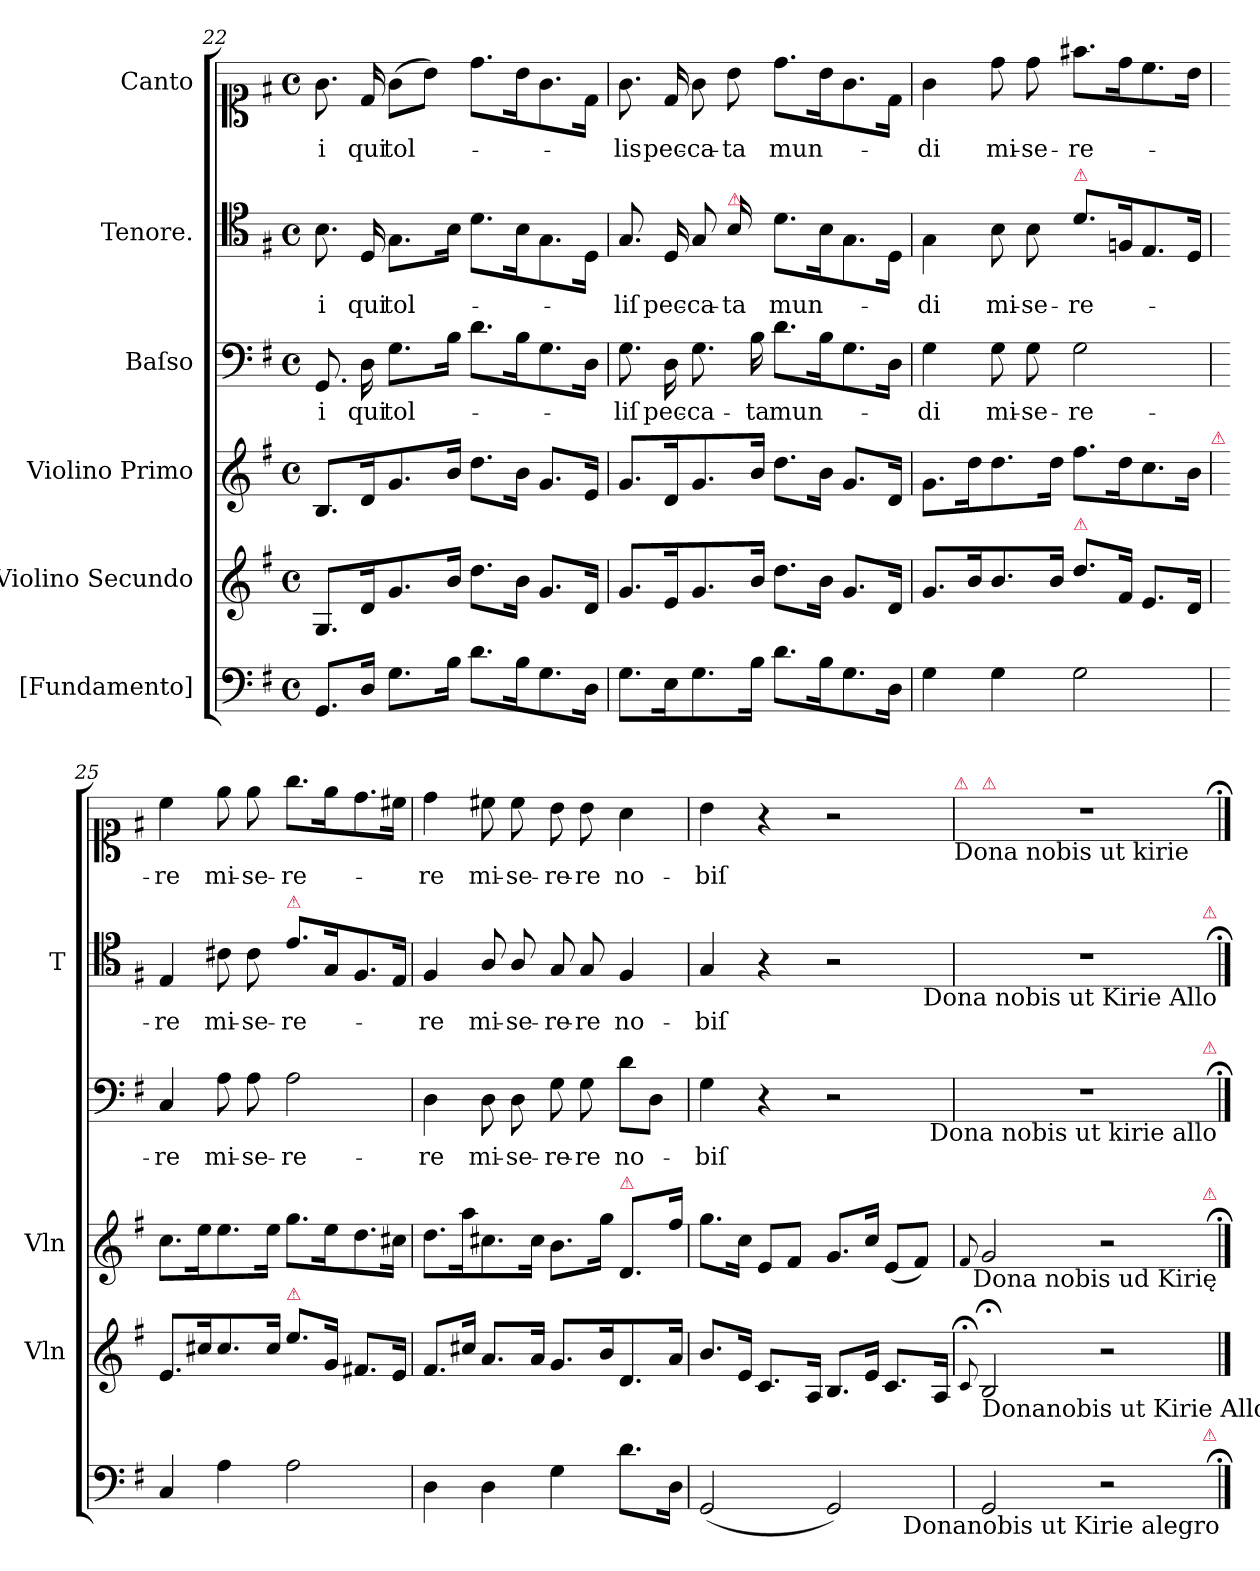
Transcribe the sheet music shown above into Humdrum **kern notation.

**kern	**kern	**kern	**kern	**text	**kern	**text	**kern	**text
*part6	*part5	*part4	*part3	*part3	*part2	*part2	*part1	*part1
*staff6	*staff5	*staff4	*staff3	*staff3	*staff2	*staff2	*staff1	*staff1
*I"[Fundamento]	*I"Violino Secundo	*I"Violino Primo	*I"Baſso	*	*I"Tenore.	*	*I"Canto	*
*	*I'Vln	*I'Vln	*	*	*I'T	*	*	*
*clefF4	*clefG2	*clefG2	*clefF4	*	*clefC4	*	*clefC1	*
*k[f#]	*k[f#]	*k[f#]	*k[f#]	*	*k[f#]	*	*k[f#]	*
*G:	*G:	*G:	*G:	*	*G:	*	*G:	*
*M4/4	*M4/4	*M4/4	*M4/4	*	*M4/4	*	*M4/4	*
*met(c)	*met(c)	*met(c)	*met(c)	*	*met(c)	*	*met(c)	*
=22	=22	=22	=22	=22	=22	=22	=22	=22
8.GG/L	8.G/L	8.B/L	8.GG/	-i	8.B\	-i	8.g\	-i
16D/Jk	16d/K	16d/K	16D\	qui	16D/	qui	16d/	qui
8.G\L	8.g/	8.g/	8.G\L	tol-	8.G\L	tol-	(8g\L	tol-
.	.	.	.	.	.	.	8b\J)	.
16B\Jk	16b/Jk	16b/Jk	16B\Jk	.	16B\Jk	.	.	.
8.d\L	8.dd\L	8.dd\L	8.d\L	.	8.d\L	.	8.dd\L	.
16B\K	16b\Jk	16b\Jk	16B\K	.	16B\K	.	16b\K	.
8.G\	8.g/L	8.g/L	8.G\	.	8.G\	.	8.g\	.
16D\Jk	16d/Jk	16e/Jk	16D\Jk	.	16D\Jk	.	16d\Jk	.
=23	=23	=23	=23	=23	=23	=23	=23	=23
8.G\L	8.g/L	8.g/L	8.G\	-liſ	8.G/	-liſ	8.g\	-lis
16E\K	16e/K	16d/K	16D\	pec-	16D/	pec-	16d/	pec-
8.G\	8.g/	8.g/	8.G\	-ca-	8G/	-ca-	8g\	-ca-
!	!	!	!	!	!LO:TX:a:color=crimson:t=⚠	!	!	!
!	!	!	!	!	!LO:N:vis=16	!	!	!
.	.	.	.	.	8B/	-ta	8b\	-ta
16B\Jk	16b/Jk	16b/Jk	16B\	-ta	.	.	.	.
8.d\L	8.dd\L	8.dd\L	8.d\L	mun-	8.d\L	mun-	8.dd\L	mun-
16B\K	16b\Jk	16b\Jk	16B\K	.	16B\K	.	16b\K	.
8.G\	8.g/L	8.g/L	8.G\	.	8.G\	.	8.g\	.
16D\Jk	16d/Jk	16d/Jk	16D\Jk	.	16D\Jk	.	16d\Jk	.
=24	=24	=24	=24	=24	=24	=24	=24	=24
4G\	8.g/L	8.g\L	4G\	-di	4G\	-di	4g\	-di
.	16b/K	16dd\K	.	.	.	.	.	.
4G\	8.b/	8.dd\	8G\	mi-	8B\	mi-	8dd\	mi-
.	.	.	8G\	-se-	8B\	-se-	8dd\	-se-
.	16b/Jk	16dd\Jk	.	.	.	.	.	.
!	!	!	!	!	!LO:TX:a:color=crimson:t=⚠	!	!	!
!	!LO:TX:a:color=crimson:t=⚠	!	!	!	!	!	!	!
2G\	8.dd\L	8.ff#\L	2G\	-re-	8.d\L	-re-	8.ff#X\L	-re-
.	16f#/Jk	16dd\K	.	.	16Fn/K	.	16dd\K	.
.	8.e/L	8.cc\	.	.	8.E/	.	8.cc\	.
.	16d/Jk	16b\Jk	.	.	16D/Jk	.	16b\Jk	.
!	!	!LO:TX:a:color=crimson:t=⚠	!	!	!	!	!	!
=25	=25	=25	=25	=25	=25	=25	=25	=25
4C/	8.e/L	8.cc\L	4C/	-re	4E/	-re	4cc\	-re
.	16cc#X/K	16ee\K	.	.	.	.	.	.
4A\	8.cc#/	8.ee\	8A\	mi-	8c#X\	mi-	8ee\	mi-
.	.	.	8A\	-se-	8c#\	-se-	8ee\	-se-
.	16cc#/Jk	16ee\Jk	.	.	.	.	.	.
!	!	!	!	!	!LO:TX:a:color=crimson:t=⚠	!	!	!
!	!LO:TX:a:color=crimson:t=⚠	!	!	!	!	!	!	!
2A\	8.ee\L	8.gg\L	2A\	-re-	8.e\L	-re-	8.gg\L	-re-
.	16g/Jk	16ee\K	.	.	16G/K	.	16ee\K	.
.	8.f#X/L	8.dd\	.	.	8.F#/	.	8.dd\	.
.	16e/Jk	16cc#X\Jk	.	.	16E/Jk	.	16cc#X\Jk	.
=26	=26	=26	=26	=26	=26	=26	=26	=26
4D\	8.f#/L	8.dd\L	4D\	-re	4F#/	-re	4dd\	-re
.	16cc#X/Jk	16aa\K	.	.	.	.	.	.
4D\	8.a/L	8.cc#X\	8D\	mi-	8A/	mi-	8cc#X\	mi-
.	.	.	8D\	-se-	8A/	-se-	8cc#\	-se-
.	16a/Jk	16cc#\Jk	.	.	.	.	.	.
4G\	8.g/L	8.b\L	8G\	-re-	8G/	-re-	8b\	-re-
.	.	.	8G\	-re	8G/	-re	8b\	-re
.	16b/K	16gg\Jk	.	.	.	.	.	.
!	!	!LO:TX:a:color=crimson:t=⚠	!	!	!	!	!	!
8.d\L	8.d/	8.d/L	8d\L	no-	4F#/	no-	4a\	no-
.	.	.	8D\J	.	.	.	.	.
16D\Jk	16a/Jk	16ff#\Jk	.	.	.	.	.	.
=27	=27	=27	=27	=27	=27	=27	=27	=27
(2GG/	8.b/L	8.gg\L	4G\	-biſ	4G/	-biſ	4b\	-biſ
.	16e/Jk	16cc\Jk	.	.	.	.	.	.
.	8.c/L	8e/L	4r	.	4r	.	4r	.
.	.	8f#/J	.	.	.	.	.	.
.	16A/Jk	.	.	.	.	.	.	.
2GG/)	8.B/L	8.g/L	2r	.	2r	.	2r	.
.	16e/Jk	16cc/Jk	.	.	.	.	.	.
.	8.c/L	(8e/L	.	.	.	.	.	.
.	.	8f#/J)	.	.	.	.	.	.
.	16A/Jk	.	.	.	.	.	.	.
!	!	!	!	!	!	!	!LO:TX:a:color=crimson:t=⚠	!
!	!	!	!	!	!	!	!LO:TX:b:t=Dona nobis ut kirie	!
=28	=28	=28	=28	=28	=28	=28	=28	=28
.	8qqc;</	8qqf#/	.	.	.	.	.	.
!	!	!	!	!	!	!	!LO:TX:a:color=crimson:t=⚠	!
!	!LO:TX:b:t=Donanobis ut Kirie Allo	!	!	!	!	!	!	!
2GG/	2B;</	2g/	1r	.	1r	.	1r	.
2r	2r	2r	.	.	.	.	.	.
!	!	!	!	!	!LO:TX:a:color=crimson:t=⚠	!	!	!
!	!	!	!	!	!LO:TX:b:t=Dona nobis ut Kirie Allo	!	!	!
!	!	!	!LO:TX:a:color=crimson:t=⚠	!	!	!	!	!
!	!	!	!LO:TX:b:t=Dona nobis ut kirie allo	!	!	!	!	!
!	!	!LO:TX:a:color=crimson:t=⚠	!	!	!	!	!	!
!	!	!LO:TX:b:t=Dona nobis ud Kirię	!	!	!	!	!	!
!LO:TX:a:color=crimson:t=⚠	!	!	!	!	!	!	!	!
!LO:TX:b:t=Donanobis ut Kirie alegro	!	!	!	!	!	!	!	!
==;	==	==;	==;	==;	==;	==;	==;	==;
*-	*-	*-	*-	*-	*-	*-	*-	*-
